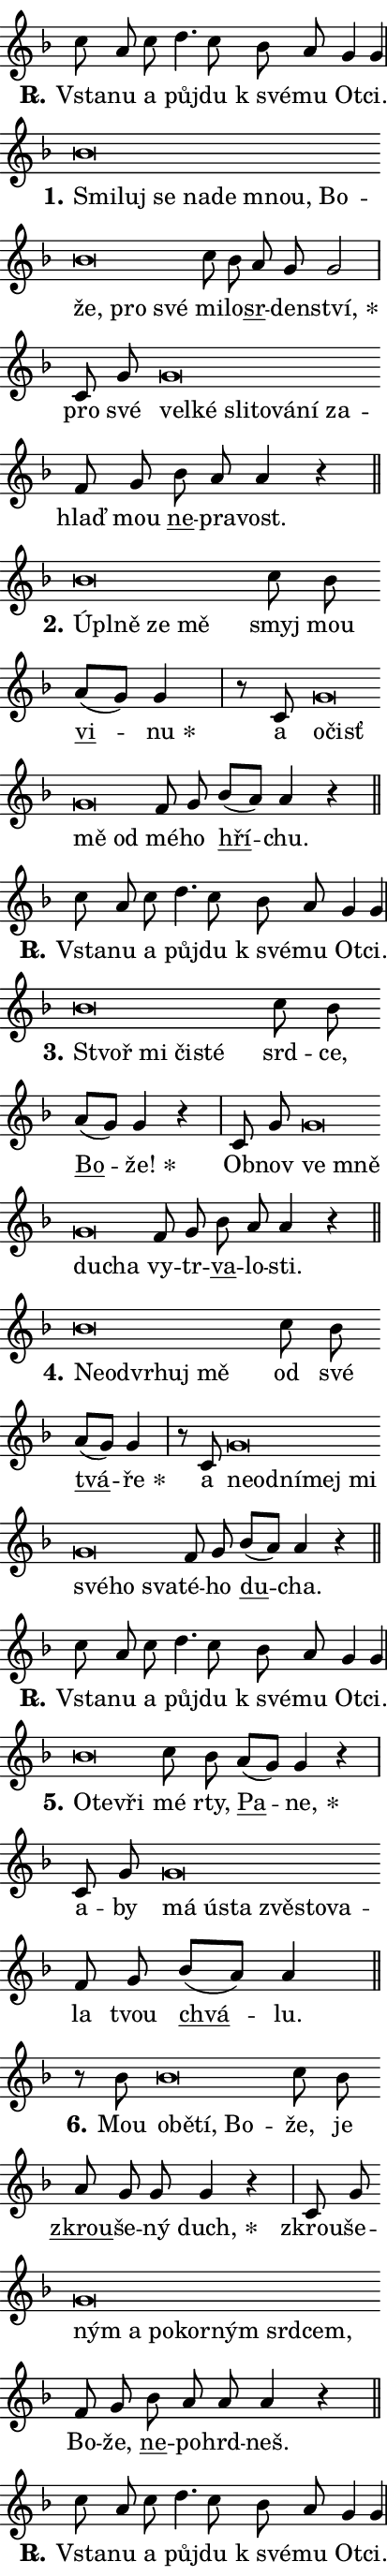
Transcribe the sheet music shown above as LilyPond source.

\version "2.24.0"
\header { tagline = "" }
\paper {
  indent = 0\cm
  top-margin = 0\cm
  right-margin = 0.13\cm % to fit lyric hyphens
  bottom-margin = 0\cm
  left-margin = 0\cm
  paper-width = 7\cm
  page-breaking = #ly:one-page-breaking
  system-system-spacing.basic-distance = #11
  score-system-spacing.basic-distance = #11
  ragged-last = ##f
}


%% Author: Thomas Morley
%% https://lists.gnu.org/archive/html/lilypond-user/2020-05/msg00002.html
#(define (line-position grob)
"Returns position of @var[grob} in current system:
   @code{'start}, if at first time-step
   @code{'end}, if at last time-step
   @code{'middle} otherwise
"
  (let* ((col (ly:item-get-column grob))
         (ln (ly:grob-object col 'left-neighbor))
         (rn (ly:grob-object col 'right-neighbor))
         (col-to-check-left (if (ly:grob? ln) ln col))
         (col-to-check-right (if (ly:grob? rn) rn col))
         (break-dir-left
           (and
             (ly:grob-property col-to-check-left 'non-musical #f)
             (ly:item-break-dir col-to-check-left)))
         (break-dir-right
           (and
             (ly:grob-property col-to-check-right 'non-musical #f)
             (ly:item-break-dir col-to-check-right))))
        (cond ((eqv? 1 break-dir-left) 'start)
              ((eqv? -1 break-dir-right) 'end)
              (else 'middle))))

#(define (tranparent-at-line-position vctor)
  (lambda (grob)
  "Relying on @code{line-position} select the relevant enry from @var{vctor}.
Used to determine transparency,"
    (case (line-position grob)
      ((end) (not (vector-ref vctor 0)))
      ((middle) (not (vector-ref vctor 1)))
      ((start) (not (vector-ref vctor 2))))))

noteHeadBreakVisibility =
#(define-music-function (break-visibility)(vector?)
"Makes @code{NoteHead}s transparent relying on @var{break-visibility}"
#{
  \override NoteHead.transparent =
    #(tranparent-at-line-position break-visibility)
#})

#(define delete-ledgers-for-transparent-note-heads
  (lambda (grob)
    "Reads whether a @code{NoteHead} is transparent.
If so this @code{NoteHead} is removed from @code{'note-heads} from
@var{grob}, which is supposed to be @code{LedgerLineSpanner}.
As a result ledgers are not printed for this @code{NoteHead}"
    (let* ((nhds-array (ly:grob-object grob 'note-heads))
           (nhds-list
             (if (ly:grob-array? nhds-array)
                 (ly:grob-array->list nhds-array)
                 '()))
           ;; Relies on the transparent-property being done before
           ;; Staff.LedgerLineSpanner.after-line-breaking is executed.
           ;; This is fragile ...
           (to-keep
             (remove
               (lambda (nhd)
                 (ly:grob-property nhd 'transparent #f))
               nhds-list)))
      ;; TODO find a better method to iterate over grob-arrays, similiar
      ;; to filter/remove etc for lists
      ;; For now rebuilt from scratch
      (set! (ly:grob-object grob 'note-heads)  '())
      (for-each
        (lambda (nhd)
          (ly:pointer-group-interface::add-grob grob 'note-heads nhd))
        to-keep))))

squashNotes = {
  \override NoteHead.X-extent = #'(-0.2 . 0.2)
  \override NoteHead.Y-extent = #'(-0.75 . 0)
  \override NoteHead.stencil =
    #(lambda (grob)
       (let ((pos (ly:grob-property grob 'staff-position)))
         (begin
           (if (< pos -7) (display "ERROR: Lower brevis then expected\n") (display ""))
           (if (<= pos -6) ly:text-interface::print ly:note-head::print))))
}
unSquashNotes = {
  \revert NoteHead.X-extent
  \revert NoteHead.Y-extent
  \revert NoteHead.stencil
}

hideNotes = \noteHeadBreakVisibility #begin-of-line-visible
unHideNotes = \noteHeadBreakVisibility #all-visible

% work-around for resetting accidentals
% https://lilypond.org/doc/v2.23/Documentation/notation/displaying-rhythms#unmetered-music
cadenzaMeasure = {
  \cadenzaOff
  \partial 1024 s1024
  \cadenzaOn
}

#(define-markup-command (accent layout props text) (markup?)
  "Underline accented syllable"
  (interpret-markup layout props
    #{\markup \override #'(offset . 4.3) \underline { #text }#}))

responsum = \markup \concat {
  "R" \hspace #-1.05 \path #0.1 #'((moveto 0 0.07) (lineto 0.9 0.8)) \hspace #0.05 "."
}

spaceSize = #0.6828661417322834 % exact space size for TeX Gyre Schola

\layout {
  \context {
    \Staff
    \remove "Time_signature_engraver"
    \override LedgerLineSpanner.after-line-breaking = #delete-ledgers-for-transparent-note-heads
  }
  \context {
    \Lyrics {
      \override LyricSpace.minimum-distance = \spaceSize
      \override LyricText.font-name = #"TeX Gyre Schola"
      \override LyricText.font-size = 1
      \override StanzaNumber.font-name = #"TeX Gyre Schola Bold"
      \override StanzaNumber.font-size = 1
    }
  }
  \context {
    \Score 
    \override NoteHead.text =
      #(lambda (grob) 
        (let ((pos (ly:grob-property grob 'staff-position)))
          #{\markup {
            \combine
              \halign #-0.55 \raise #(if (= pos -6) 0 0.5) \override #'(thickness . 2) \draw-line #'(3.2 . 0)
              \musicglyph "noteheads.sM1"
          }#}))
  }
}

% magnetic-lyrics.ily
%
%   written by
%     Jean Abou Samra <jean@abou-samra.fr>
%     Werner Lemberg <wl@gnu.org>
%
%   adapted by
%     Jiri Hon <jiri.hon@gmail.com>
%
% Version 2022-Apr-15

% https://www.mail-archive.com/lilypond-user@gnu.org/msg149350.html

#(define (Left_hyphen_pointer_engraver context)
   "Collect syllable-hyphen-syllable occurrences in lyrics and store
them in properties.  This engraver only looks to the left.  For
example, if the lyrics input is @code{foo -- bar}, it does the
following.

@itemize @bullet
@item
Set the @code{text} property of the @code{LyricHyphen} grob between
@q{foo} and @q{bar} to @code{foo}.

@item
Set the @code{left-hyphen} property of the @code{LyricText} grob with
text @q{foo} to the @code{LyricHyphen} grob between @q{foo} and
@q{bar}.
@end itemize

Use this auxiliary engraver in combination with the
@code{lyric-@/text::@/apply-@/magnetic-@/offset!} hook."
   (let ((hyphen #f)
         (text #f))
     (make-engraver
      (acknowledgers
       ((lyric-syllable-interface engraver grob source-engraver)
        (set! text grob)))
      (end-acknowledgers
       ((lyric-hyphen-interface engraver grob source-engraver)
        ;(when (not (grob::has-interface grob 'lyric-space-interface))
          (set! hyphen grob)));)
      ((stop-translation-timestep engraver)
       (when (and text hyphen)
         (ly:grob-set-object! text 'left-hyphen hyphen))
       (set! text #f)
       (set! hyphen #f)))))

#(define (lyric-text::apply-magnetic-offset! grob)
   "If the space between two syllables is less than the value in
property @code{LyricText@/.details@/.squash-threshold}, move the right
syllable to the left so that it gets concatenated with the left
syllable.

Use this function as a hook for
@code{LyricText@/.after-@/line-@/breaking} if the
@code{Left_@/hyphen_@/pointer_@/engraver} is active."
   (let ((hyphen (ly:grob-object grob 'left-hyphen #f)))
     (when hyphen
       (let ((left-text (ly:spanner-bound hyphen LEFT)))
         (when (grob::has-interface left-text 'lyric-syllable-interface)
           (let* ((common (ly:grob-common-refpoint grob left-text X))
                  (this-x-ext (ly:grob-extent grob common X))
                  (left-x-ext
                   (begin
                     ;; Trigger magnetism for left-text.
                     (ly:grob-property left-text 'after-line-breaking)
                     (ly:grob-extent left-text common X)))
                  ;; `delta` is the gap width between two syllables.
                  (delta (- (interval-start this-x-ext)
                            (interval-end left-x-ext)))
                  (details (ly:grob-property grob 'details))
                  (threshold (assoc-get 'squash-threshold details 0.2)))
             (when (< delta threshold)
               (let* (;; We have to manipulate the input text so that
                      ;; ligatures crossing syllable boundaries are not
                      ;; disabled.  For languages based on the Latin
                      ;; script this is essentially a beautification.
                      ;; However, for non-Western scripts it can be a
                      ;; necessity.
                      (lt (ly:grob-property left-text 'text))
                      (rt (ly:grob-property grob 'text))
                      (is-space (grob::has-interface hyphen 'lyric-space-interface))
                      (space (if is-space " " ""))
                      (extra-delta (if is-space spaceSize 0))
                      ;; Append new syllable.
                      (ltrt-space (if (and (string? lt) (string? rt))
                                (string-append lt space rt)
                                (make-concat-markup (list lt space rt))))
                      ;; Right-align `ltrt` to the right side.
                      (ltrt-space-markup (grob-interpret-markup
                               grob
                               (make-translate-markup
                                (cons (interval-length this-x-ext) 0)
                                (make-right-align-markup ltrt-space)))))
                 (begin
                   ;; Don't print `left-text`.
                   (ly:grob-set-property! left-text 'stencil #f)
                   ;; Set text and stencil (which holds all collected
                   ;; syllables so far) and shift it to the left.
                   (ly:grob-set-property! grob 'text ltrt-space)
                   (ly:grob-set-property! grob 'stencil ltrt-space-markup)
                   (ly:grob-translate-axis! grob (- (- delta extra-delta)) X))))))))))


#(define (lyric-hyphen::displace-bounds-first grob)
   ;; Make very sure this callback isn't triggered too early.
   (let ((left (ly:spanner-bound grob LEFT))
         (right (ly:spanner-bound grob RIGHT)))
     (ly:grob-property left 'after-line-breaking)
     (ly:grob-property right 'after-line-breaking)
     (ly:lyric-hyphen::print grob)))

squashThreshold = #0.4

\layout {
  \context {
    \Lyrics
    \consists #Left_hyphen_pointer_engraver
    \override LyricText.after-line-breaking =
      #lyric-text::apply-magnetic-offset!
    \override LyricHyphen.stencil = #lyric-hyphen::displace-bounds-first
    \override LyricText.details.squash-threshold = \squashThreshold
    \override LyricHyphen.minimum-distance = 0
    \override LyricHyphen.minimum-length = \squashThreshold
  }
}

squashText = \override LyricText.details.squash-threshold = 9999
unSquashText = \override LyricText.details.squash-threshold = \squashThreshold

leftText = \override LyricText.self-alignment-X = #LEFT
unLeftText = \revert LyricText.self-alignment-X

starOffset = #(lambda (grob) 
                (let ((x_offset (ly:self-alignment-interface::aligned-on-x-parent grob)))
                  (if (= x_offset 0) 0 (+ x_offset 1.2))))

star = #(define-music-function (syllable)(string?)
"Append star separator at the end of a syllable"
#{
  \once \override LyricText.X-offset = #starOffset
  \lyricmode { \markup {
    #syllable
    \override #'((font-name . "TeX Gyre Schola Bold")) \hspace #0.2 \lower #0.65 \larger "*"
  } }
#})

starAccent = #(define-music-function (syllable)(string?)
"Append star separator at the end of a syllable and make accent"
#{
  \once \override LyricText.X-offset = #starOffset
  \lyricmode { \markup {
    \accent #syllable
    \override #'((font-name . "TeX Gyre Schola Bold")) \hspace #0.2 \lower #0.65 \larger "*"
  } }
#})

breath = #(define-music-function (syllable)(string?)
"Append breathing indicator at the end of a syllable"
#{
  \lyricmode { \markup { #syllable "+" } }
#})

optionalBreath = #(define-music-function (syllable)(string?)
"Append optional breathing indicator at the end of a syllable"
#{
  \lyricmode { \markup { #syllable "(+)" } }
#})


\score {
    <<
        \new Voice = "melody" { \cadenzaOn \key f \major \relative { c''8 a c d4. c8 bes a g4 g \cadenzaMeasure \bar "||" \break } }
        \new Lyrics \lyricsto "melody" { \lyricmode { \set stanza = \responsum
Vsta -- nu a půj -- du "k své" -- mu Ot -- ci. } }
    >>
    \layout {}
}

\score {
    <<
        \new Voice = "melody" { \cadenzaOn \key f \major \relative { \squashNotes bes'\breve*1/16 \hideNotes \breve*1/16 \bar "" \breve*1/16 \bar "" \breve*1/16 \bar "" \breve*1/16 \bar "" \breve*1/16 \bar "" \breve*1/16 \bar "" \breve*1/16 \bar "" \breve*1/16 \breve*1/16 \bar "" \unHideNotes \unSquashNotes c8 bes \bar "" a g g2 \cadenzaMeasure \bar "|" c,8 g' \bar "" \squashNotes g\breve*1/16 \hideNotes \breve*1/16 \bar "" \breve*1/16 \bar "" \breve*1/16 \bar "" \breve*1/16 \bar "" \breve*1/16 \breve*1/16 \bar "" \unHideNotes \unSquashNotes f8 g \bar "" bes a a4 r \cadenzaMeasure \bar "||" \break } }
        \new Lyrics \lyricsto "melody" { \lyricmode { \set stanza = "1."
\leftText Smi -- \squashText luj se na -- de mnou, Bo -- že, pro své \unLeftText \unSquashText mi -- lo -- \markup \accent sr -- den -- \star ství, pro své \leftText vel -- \squashText ké sli -- to -- vá -- ní za -- \unLeftText \unSquashText hlaď mou \markup \accent ne -- pra -- vost. } }
    >>
    \layout {}
}

\score {
    <<
        \new Voice = "melody" { \cadenzaOn \key f \major \relative { \squashNotes bes'\breve*1/16 \hideNotes \breve*1/16 \bar "" \breve*1/16 \breve*1/16 \bar "" \unHideNotes \unSquashNotes c8 bes \bar "" a[( g)] g4 \cadenzaMeasure \bar "|" r8 c,8 \squashNotes g'\breve*1/16 \hideNotes \breve*1/16 \bar "" \breve*1/16 \breve*1/16 \bar "" \unHideNotes \unSquashNotes f8 g \bar "" bes[( a)] a4 r \cadenzaMeasure \bar "||" \break } }
        \new Lyrics \lyricsto "melody" { \lyricmode { \set stanza = "2."
\leftText Úpl -- \squashText ně ze mě \unLeftText \unSquashText smyj mou \markup \accent vi -- \star nu a \leftText o -- \squashText čisť mě od \unLeftText \unSquashText mé -- ho \markup \accent hří -- chu. } }
    >>
    \layout {}
}

\score {
    <<
        \new Voice = "melody" { \cadenzaOn \key f \major \relative { c''8 a c d4. c8 bes a g4 g \cadenzaMeasure \bar "||" \break } }
        \new Lyrics \lyricsto "melody" { \lyricmode { \set stanza = \responsum
Vsta -- nu a půj -- du "k své" -- mu Ot -- ci. } }
    >>
    \layout {}
}

\score {
    <<
        \new Voice = "melody" { \cadenzaOn \key f \major \relative { \squashNotes bes'\breve*1/16 \hideNotes \breve*1/16 \bar "" \breve*1/16 \breve*1/16 \bar "" \unHideNotes \unSquashNotes c8 bes \bar "" a[( g)] g4 r \cadenzaMeasure \bar "|" c,8 g' \bar "" \squashNotes g\breve*1/16 \hideNotes \breve*1/16 \bar "" \breve*1/16 \breve*1/16 \bar "" \unHideNotes \unSquashNotes f8 g \bar "" bes a a4 r \cadenzaMeasure \bar "||" \break } }
        \new Lyrics \lyricsto "melody" { \lyricmode { \set stanza = "3."
\leftText Stvoř \squashText mi či -- sté \unLeftText \unSquashText srd -- ce, \markup \accent Bo -- \star že! Ob -- nov \leftText ve \squashText mně du -- cha \unLeftText \unSquashText vy -- tr -- \markup \accent va -- lo -- sti. } }
    >>
    \layout {}
}

\score {
    <<
        \new Voice = "melody" { \cadenzaOn \key f \major \relative { \squashNotes bes'\breve*1/16 \hideNotes \breve*1/16 \bar "" \breve*1/16 \bar "" \breve*1/16 \breve*1/16 \bar "" \unHideNotes \unSquashNotes c8 bes \bar "" a[( g)] g4 \cadenzaMeasure \bar "|" r8 c,8 \squashNotes g'\breve*1/16 \hideNotes \breve*1/16 \bar "" \breve*1/16 \bar "" \breve*1/16 \bar "" \breve*1/16 \bar "" \breve*1/16 \bar "" \breve*1/16 \breve*1/16 \bar "" \unHideNotes \unSquashNotes f8 g \bar "" bes[( a)] a4 r \cadenzaMeasure \bar "||" \break } }
        \new Lyrics \lyricsto "melody" { \lyricmode { \set stanza = "4."
\leftText Ne -- \squashText od -- vr -- huj mě \unLeftText \unSquashText od své \markup \accent tvá -- \star ře a \leftText ne -- \squashText od -- ní -- mej mi své -- ho sva -- \unLeftText \unSquashText té -- ho \markup \accent du -- cha. } }
    >>
    \layout {}
}

\score {
    <<
        \new Voice = "melody" { \cadenzaOn \key f \major \relative { c''8 a c d4. c8 bes a g4 g \cadenzaMeasure \bar "||" \break } }
        \new Lyrics \lyricsto "melody" { \lyricmode { \set stanza = \responsum
Vsta -- nu a půj -- du "k své" -- mu Ot -- ci. } }
    >>
    \layout {}
}

\score {
    <<
        \new Voice = "melody" { \cadenzaOn \key f \major \relative { \squashNotes bes'\breve*1/16 \hideNotes \breve*1/16 \breve*1/16 \bar "" \unHideNotes \unSquashNotes c8 bes \bar "" a[( g)] g4 r \cadenzaMeasure \bar "|" c,8 g' \bar "" \squashNotes g\breve*1/16 \hideNotes \breve*1/16 \bar "" \breve*1/16 \bar "" \breve*1/16 \bar "" \breve*1/16 \breve*1/16 \bar "" \unHideNotes \unSquashNotes f8 g \bar "" bes[( a)] a4 \cadenzaMeasure \bar "||" \break } }
        \new Lyrics \lyricsto "melody" { \lyricmode { \set stanza = "5."
\leftText O -- \squashText te -- vři \unLeftText \unSquashText mé rty, \markup \accent Pa -- \star ne, a -- by \leftText má \squashText ú -- sta zvě -- sto -- va -- \unLeftText \unSquashText la tvou \markup \accent chvá -- lu. } }
    >>
    \layout {}
}

\score {
    <<
        \new Voice = "melody" { \cadenzaOn \key f \major \relative { r8 bes'8 \squashNotes bes\breve*1/16 \hideNotes \breve*1/16 \bar "" \breve*1/16 \breve*1/16 \bar "" \unHideNotes \unSquashNotes c8 bes \bar "" a g g g4 r \cadenzaMeasure \bar "|" c,8 g' \bar "" \squashNotes g\breve*1/16 \hideNotes \breve*1/16 \bar "" \breve*1/16 \bar "" \breve*1/16 \bar "" \breve*1/16 \bar "" \breve*1/16 \breve*1/16 \bar "" \unHideNotes \unSquashNotes f8 g \bar "" bes a a a4 r \cadenzaMeasure \bar "||" \break } }
        \new Lyrics \lyricsto "melody" { \lyricmode { \set stanza = "6."
Mou \leftText o -- \squashText bě -- tí, Bo -- \unLeftText \unSquashText že, je \markup \accent zkrou -- še -- ný \star duch, zkrou -- še -- \leftText ným \squashText a po -- kor -- ným srd -- cem, \unLeftText \unSquashText Bo -- že, \markup \accent ne -- po -- hrd -- neš. } }
    >>
    \layout {}
}

\score {
    <<
        \new Voice = "melody" { \cadenzaOn \key f \major \relative { c''8 a c d4. c8 bes a g4 g \cadenzaMeasure \bar "||" \break } \bar "|." }
        \new Lyrics \lyricsto "melody" { \lyricmode { \set stanza = \responsum
Vsta -- nu a půj -- du "k své" -- mu Ot -- ci. } }
    >>
    \layout {}
}
